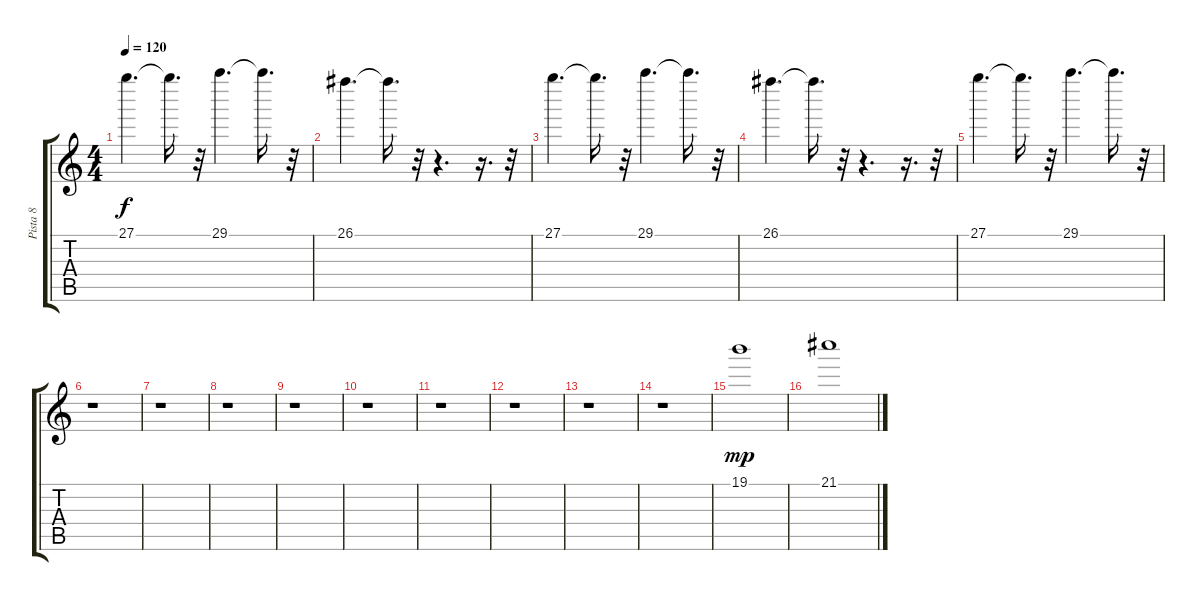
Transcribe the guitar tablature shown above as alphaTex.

\track ("Pista 8" "Pista 8") {instrument overdrivenguitar}
\staff {score tabs}
\tuning (E4 B3 G3 D3 A2 E2) {hide}
\ts (4 4)
\tempo 120
\clef g2
\ks c
27.1.4{d dy f} 27.1{t}.16{d} r.32 29.1.4{d} 29.1{t}.16{d} r.32 |
26.1.4{d} 26.1{t}.16{d} r.32 r.4{d} r.16{d} r.32 |
27.1.4{d} 27.1{t}.16{d} r.32 29.1.4{d} 29.1{t}.16{d} r.32 |
26.1.4{d} 26.1{t}.16{d} r.32 r.4{d} r.16{d} r.32 |
27.1.4{d} 27.1{t}.16{d} r.32 29.1.4{d} 29.1{t}.16{d} r.32 |
r.1 |
r.1 |
r.1 |
r.1 |
r.1 |
r.1 |
r.1 |
r.1 |
r.1 |
19.1.1{dy mp} |
21.1.1
